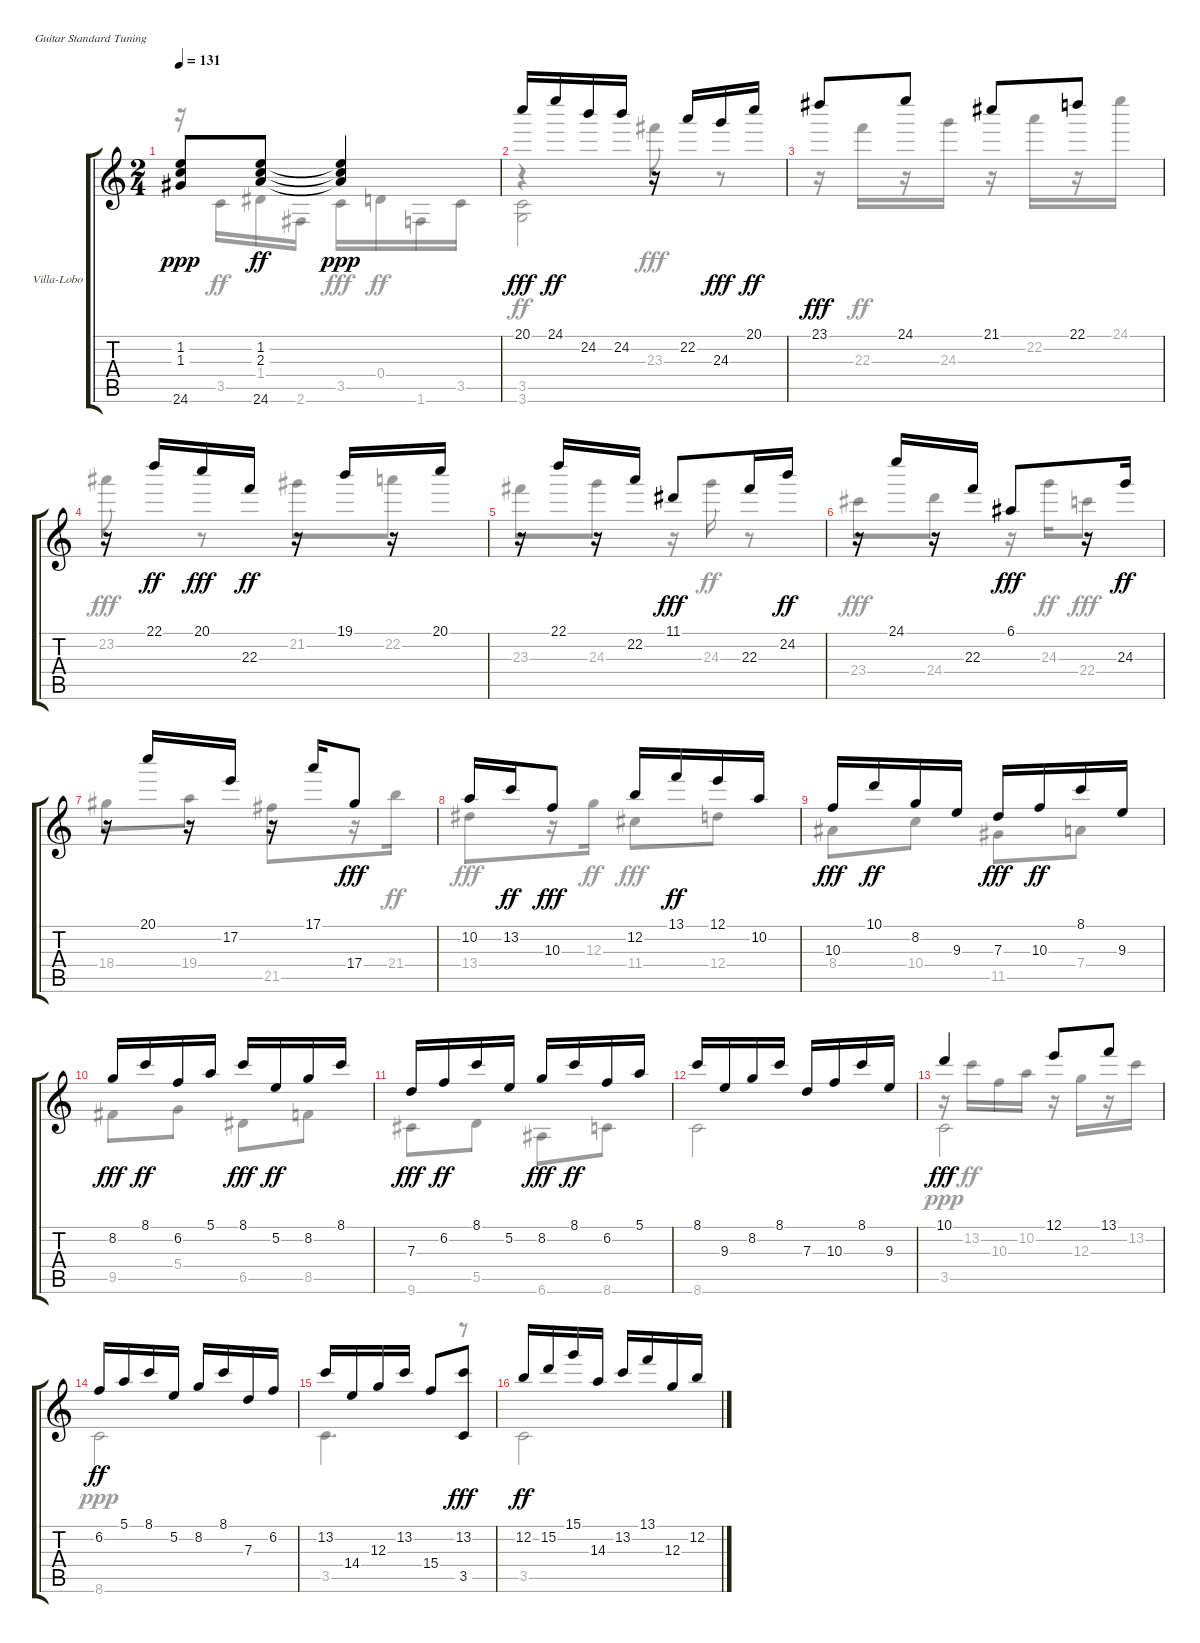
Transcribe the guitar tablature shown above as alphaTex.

\bracketExtendMode groupsimilarinstruments
\firstSystemTrackNameOrientation horizontal
\otherSystemsTrackNameOrientation horizontal
\track ("Villa-Lobos" "Villa-Lobo") {instrument acousticguitarnylon}
\staff {score tabs}
\tuning (E4 B3 G3 D3 A2 E2)
\voice
\ts (2 4)
\tempo 131
\clef g2
\ks c
(1.2 1.3 24.6).8{dy ppp} (1.2 2.3 24.6).8{dy ff} (1.2{t} 2.3{t} 24.6{t}).4{dy ppp} |
20.1.16{dy fff} 24.1.16{dy ff} 24.2.16 24.2.16 r.16 22.2.16 24.3.16{dy fff} 20.1.16{dy ff} |
23.1.8{dy fff} 24.1.8 21.1.8 22.1.8 |
r.16 22.1.16{dy ff} 20.1.16{dy fff} 22.3.16{dy ff} r.16 19.1.16 r.16 20.1.16 |
r.16 22.1.16 r.16 22.2.16 11.1.8{dy fff} 22.3.16 24.2.16{dy ff} |
r.16 24.1.16 r.16 22.3.16 6.1.8{dy fff} r.16 24.3.16{dy ff} |
r.16 20.1.16 r.16 17.2.16 r.16 17.1.16 17.4.8{dy fff} |
10.2.16 13.2.16{dy ff} 10.3.8{dy fff} 12.2.16 13.1.16{dy ff} 12.1.16 10.2.16 |
10.3.16{dy fff} 10.1.16{dy ff} 8.2.16 9.3.16 7.3.16{dy fff} 10.3.16{dy ff} 8.1.16 9.3.16 |
8.2.16{dy fff} 8.1.16{dy ff} 6.2.16 5.1.16 8.1.16{dy fff} 5.2.16{dy ff} 8.2.16 8.1.16 |
7.3.16{dy fff} 6.2.16{dy ff} 8.1.16 5.2.16 8.2.16{dy fff} 8.1.16{dy ff} 6.2.16 5.1.16 |
8.1.16 9.3.16 8.2.16 8.1.16 7.3.16 10.3.16 8.1.16 9.3.16 |
10.1.4{dy fff} 12.1.8 13.1.8 |
6.2.16{dy ff} 5.1.16 8.1.16 5.2.16 8.2.16 8.1.16 7.3.16 6.2.16 |
13.2.16 14.4.16 12.3.16 13.2.16 15.4.8 (13.2 3.5).8{dy fff} |
12.2.16{dy ff} 15.2.16 15.1.16 14.3.16 13.2.16 13.1.16 12.3.16 12.2.16
\voice
\clef g2
\ottava regular
\simile none
\ks c
r.16{dy ff} 3.5.16 1.4.16 2.6.16 3.5.16{dy fff} 0.4.16{dy ff} 1.6.16 3.5.16 |
r.4 23.3.8{dy fff} r.8 |
r.16 22.3.16{dy ff} r.16 24.3.16 r.16 22.2.16 r.16 24.1.16 |
23.2.8{dy fff} r.8 21.2.8 22.2.8 |
23.3.8 24.3.8 r.16 24.3.16{dy ff} r.8 |
23.4.8{dy fff} 24.4.8 r.16 24.3.16{dy ff} 22.4.8{dy fff} |
18.4.8 19.4.8 21.5.8 r.16 21.4.16{dy ff} |
13.4.8{dy fff} r.16 12.3.16{dy ff} 11.4.8{dy fff} 12.4.8 |
8.4.8 10.4.8 11.5.8 7.4.8 |
9.5.8 5.4.8 6.5.8 8.5.8 |
9.6.8 5.5.8 6.6.8 8.6.8 |
8.6.2 |
r.16 13.2.16{dy ff} 10.3.16 10.2.16 r.16 12.3.16 r.16 13.2.16 |
8.6.2{dy ppp} |
3.5.4{d} r.8 |
3.5.2
\voice
\clef g2
\ottava regular
\simile none
\ks c
|
(3.5 3.6).2{dy ff} |
|
|
|
|
|
|
|
|
|
|
3.5.2{dy ppp} |
|
|
